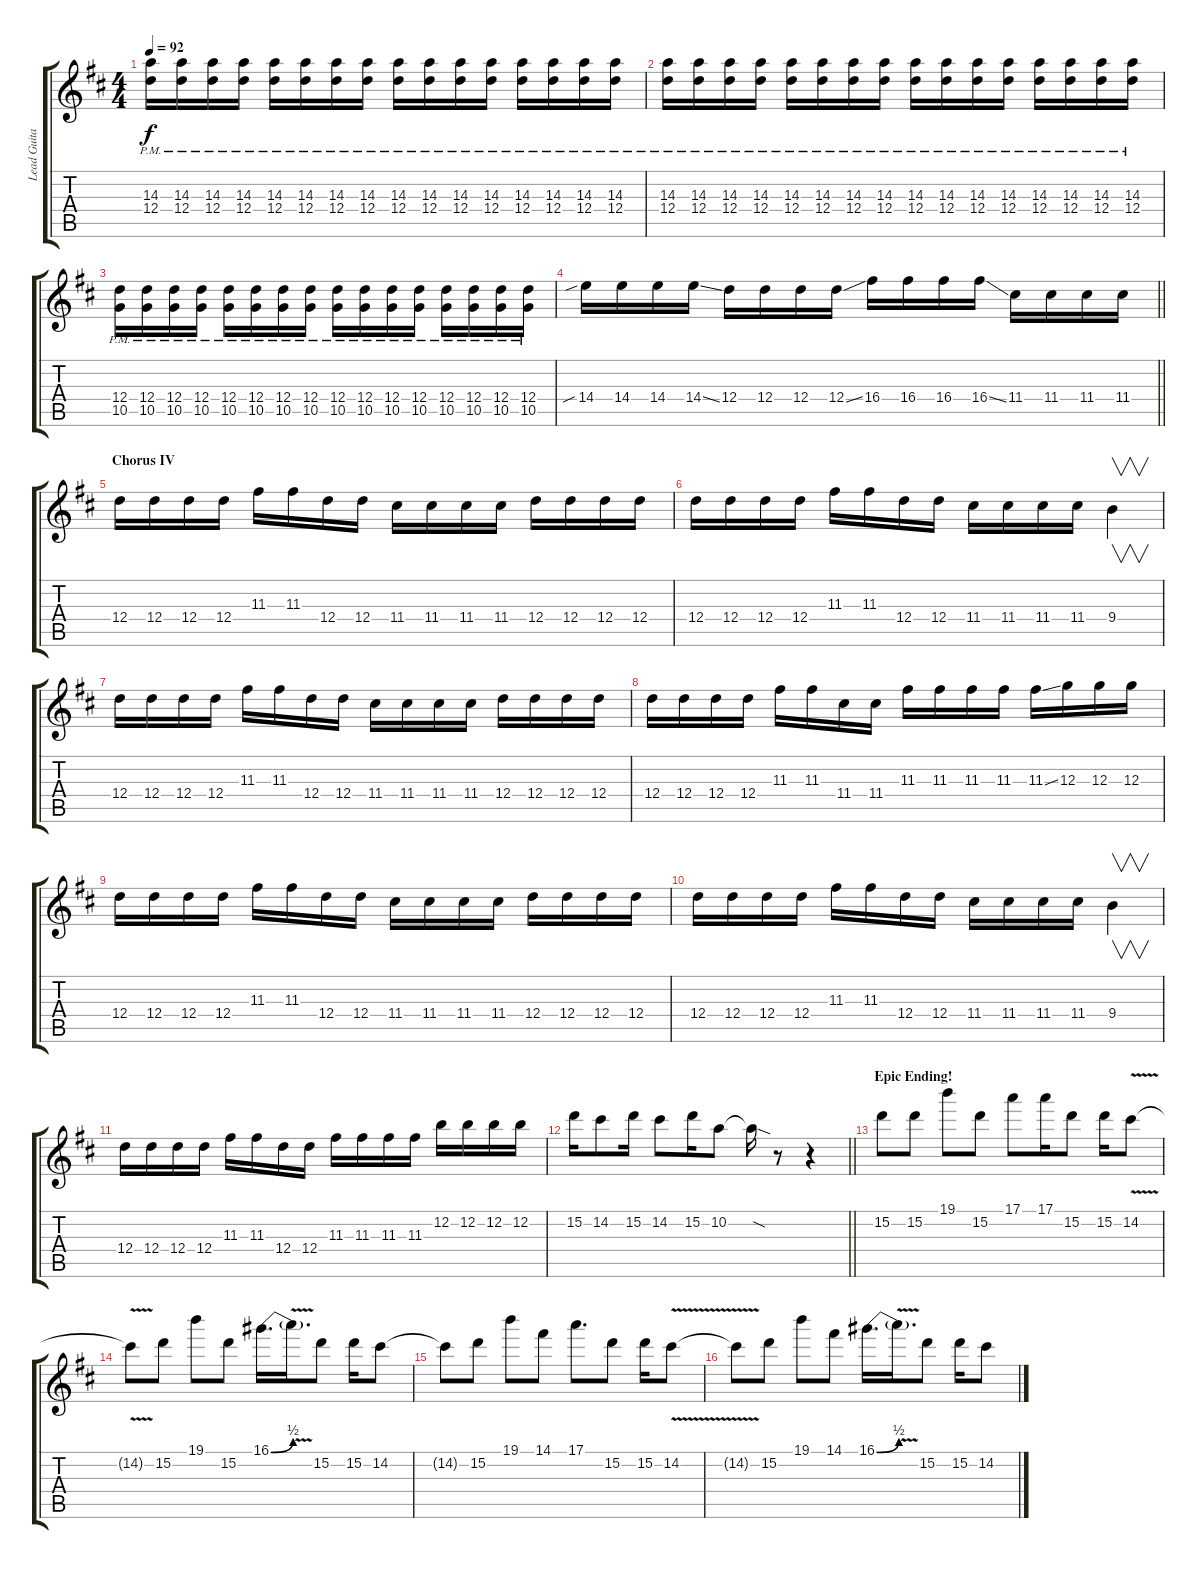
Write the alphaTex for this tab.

\track ("Lead Guitar" "Lead Guita") {instrument overdrivenguitar}
\staff {score tabs}
\tuning (E4 B3 G3 D3 A2 D2) {hide}
\ts (4 4)
\tempo 92
\clef g2
\ks d
(14.3{pm} 12.4{pm}).16{dy f} (14.3{pm} 12.4{pm}).16 (14.3{pm} 12.4{pm}).16 (14.3{pm} 12.4{pm}).16 (14.3{pm} 12.4{pm}).16 (14.3{pm} 12.4{pm}).16 (14.3{pm} 12.4{pm}).16 (14.3{pm} 12.4{pm}).16 (14.3{pm} 12.4{pm}).16 (14.3{pm} 12.4{pm}).16 (14.3{pm} 12.4{pm}).16 (14.3{pm} 12.4{pm}).16 (14.3{pm} 12.4{pm}).16 (14.3{pm} 12.4{pm}).16 (14.3{pm} 12.4{pm}).16 (14.3{pm} 12.4{pm}).16 |
(14.3{pm} 12.4{pm}).16 (14.3{pm} 12.4{pm}).16 (14.3{pm} 12.4{pm}).16 (14.3{pm} 12.4{pm}).16 (14.3{pm} 12.4{pm}).16 (14.3{pm} 12.4{pm}).16 (14.3{pm} 12.4{pm}).16 (14.3{pm} 12.4{pm}).16 (14.3{pm} 12.4{pm}).16 (14.3{pm} 12.4{pm}).16 (14.3{pm} 12.4{pm}).16 (14.3{pm} 12.4{pm}).16 (14.3{pm} 12.4{pm}).16 (14.3{pm} 12.4{pm}).16 (14.3{pm} 12.4{pm}).16 (14.3{pm} 12.4{pm}).16 |
(12.4{pm} 10.5{pm}).16 (12.4{pm} 10.5{pm}).16 (12.4{pm} 10.5{pm}).16 (12.4{pm} 10.5{pm}).16 (12.4{pm} 10.5{pm}).16 (12.4{pm} 10.5{pm}).16 (12.4{pm} 10.5{pm}).16 (12.4{pm} 10.5{pm}).16 (12.4{pm} 10.5{pm}).16 (12.4{pm} 10.5{pm}).16 (12.4{pm} 10.5{pm}).16 (12.4{pm} 10.5{pm}).16 (12.4{pm} 10.5{pm}).16 (12.4{pm} 10.5{pm}).16 (12.4{pm} 10.5{pm}).16 (12.4{pm} 10.5{pm}).16 |
\barLineRight lightlight
14.4{sib}.16 14.4.16 14.4.16 14.4{ss}.16 12.4.16 12.4.16 12.4.16 12.4{ss}.16 16.4.16 16.4.16 16.4.16 16.4{ss}.16 11.4.16 11.4.16 11.4.16 11.4.16 |
\section ("" "Chorus IV")
12.4.16 12.4.16 12.4.16 12.4.16 11.3.16 11.3.16 12.4.16 12.4.16 11.4.16 11.4.16 11.4.16 11.4.16 12.4.16 12.4.16 12.4.16 12.4.16 |
12.4.16 12.4.16 12.4.16 12.4.16 11.3.16 11.3.16 12.4.16 12.4.16 11.4.16 11.4.16 11.4.16 11.4.16 9.4.4{v} |
12.4.16 12.4.16 12.4.16 12.4.16 11.3.16 11.3.16 12.4.16 12.4.16 11.4.16 11.4.16 11.4.16 11.4.16 12.4.16 12.4.16 12.4.16 12.4.16 |
12.4.16 12.4.16 12.4.16 12.4.16 11.3.16 11.3.16 11.4.16 11.4.16 11.3.16 11.3.16 11.3.16 11.3.16 11.3{ss}.16 12.3.16 12.3.16 12.3.16 |
12.4.16 12.4.16 12.4.16 12.4.16 11.3.16 11.3.16 12.4.16 12.4.16 11.4.16 11.4.16 11.4.16 11.4.16 12.4.16 12.4.16 12.4.16 12.4.16 |
12.4.16 12.4.16 12.4.16 12.4.16 11.3.16 11.3.16 12.4.16 12.4.16 11.4.16 11.4.16 11.4.16 11.4.16 9.4.4{v} |
12.4.16 12.4.16 12.4.16 12.4.16 11.3.16 11.3.16 12.4.16 12.4.16 11.3.16 11.3.16 11.3.16 11.3.16 12.2.16 12.2.16 12.2.16 12.2.16 |
\barLineRight lightlight
15.2.16 14.2.8 15.2.16 14.2.8 15.2.16 10.2.8 10.2{sod t}.16 r.8 r.4 |
\section ("" "Epic Ending!")
15.2.8{volume 12} 15.2.8 19.1.8 15.2.8 17.1.8 17.1.16 15.2.8 15.2.16 14.2{v}.8 |
14.2{t}.8 15.2.8 19.1.8 15.2.8 16.1{be (bend 0 0 60 2)}.16{d} 16.1{v t}.16{d} 15.2.8 15.2.16 14.2.8 |
14.2{t}.8 15.2.8 19.1.8 14.1.8 17.1.8{d} 15.2.8 15.2.16 14.2{v}.8 |
14.2{t}.8 15.2.8 19.1.8 14.1.8 16.1{be (bend 0 0 60 2)}.16{d} 16.1{v t}.16{d} 15.2.8 15.2.16 14.2.8
